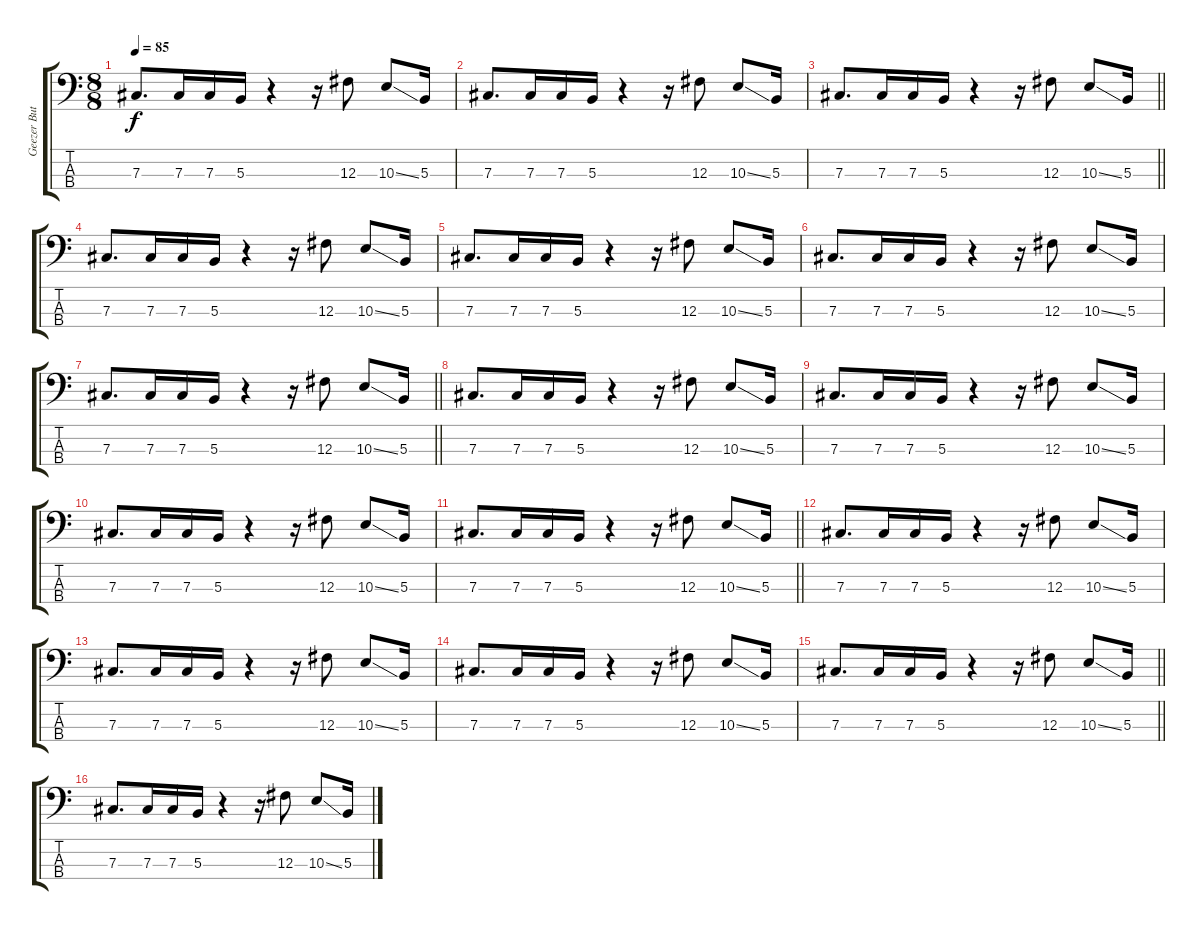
\track ("Geezer Butler (Bass)" "Geezer But") {instrument electricbassfinger}
\staff {score tabs}
\tuning (E2 B1 Gb1 Db1) {hide}
\ts (8 8)
\tempo 85
\clef f4
\ks c
7.3.8{d dy f} 7.3.16 7.3.16 5.3.16 r.4 r.16 12.3.8 10.3{ss}.8 5.3.16 |
7.3.8{d} 7.3.16 7.3.16 5.3.16 r.4 r.16 12.3.8 10.3{ss}.8 5.3.16 |
\barLineRight lightlight
7.3.8{d} 7.3.16 7.3.16 5.3.16 r.4 r.16 12.3.8 10.3{ss}.8 5.3.16 |
7.3.8{d} 7.3.16 7.3.16 5.3.16 r.4 r.16 12.3.8 10.3{ss}.8 5.3.16 |
7.3.8{d} 7.3.16 7.3.16 5.3.16 r.4 r.16 12.3.8 10.3{ss}.8 5.3.16 |
7.3.8{d} 7.3.16 7.3.16 5.3.16 r.4 r.16 12.3.8 10.3{ss}.8 5.3.16 |
\barLineRight lightlight
7.3.8{d} 7.3.16 7.3.16 5.3.16 r.4 r.16 12.3.8 10.3{ss}.8 5.3.16 |
7.3.8{d} 7.3.16 7.3.16 5.3.16 r.4 r.16 12.3.8 10.3{ss}.8 5.3.16 |
7.3.8{d} 7.3.16 7.3.16 5.3.16 r.4 r.16 12.3.8 10.3{ss}.8 5.3.16 |
7.3.8{d} 7.3.16 7.3.16 5.3.16 r.4 r.16 12.3.8 10.3{ss}.8 5.3.16 |
\barLineRight lightlight
7.3.8{d} 7.3.16 7.3.16 5.3.16 r.4 r.16 12.3.8 10.3{ss}.8 5.3.16 |
7.3.8{d} 7.3.16 7.3.16 5.3.16 r.4 r.16 12.3.8 10.3{ss}.8 5.3.16 |
7.3.8{d} 7.3.16 7.3.16 5.3.16 r.4 r.16 12.3.8 10.3{ss}.8 5.3.16 |
7.3.8{d} 7.3.16 7.3.16 5.3.16 r.4 r.16 12.3.8 10.3{ss}.8 5.3.16 |
\barLineRight lightlight
7.3.8{d} 7.3.16 7.3.16 5.3.16 r.4 r.16 12.3.8 10.3{ss}.8 5.3.16 |
7.3.8{d} 7.3.16 7.3.16 5.3.16 r.4 r.16 12.3.8 10.3{ss}.8 5.3.16
